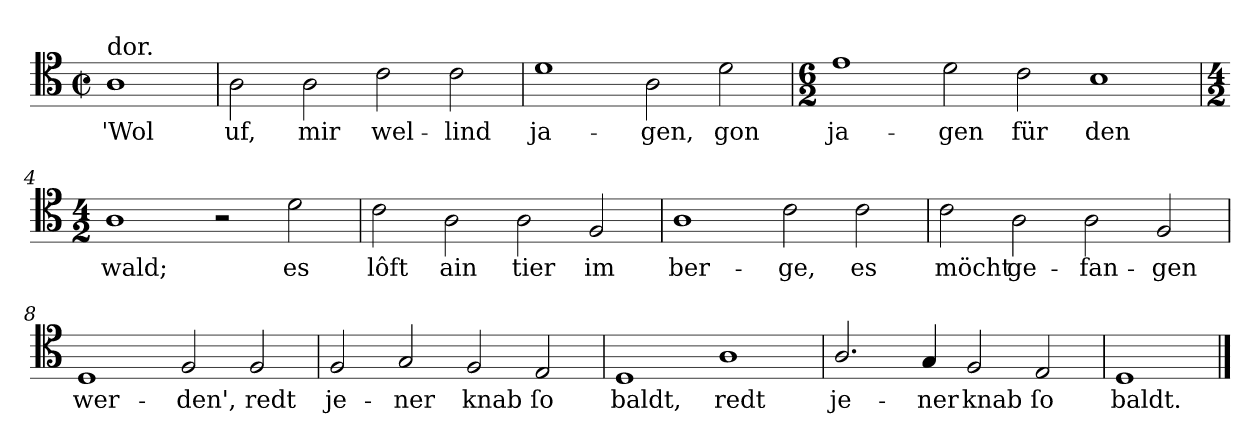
**kern	**text
*part1	*part1
*staff1	*staff1
*clefC4	*
*k[]	*
*D:dor	*
*M4/2	*
*met(c|)	*
=	=
!LO:TX:a:t=dor.	!
1A	'Wol
=1	=1
2A	uf,
2A	mir
2c	wel-
2c	-lind
=2	=2
1d	ja-
2A	-gen,
2d	gon
=3	=3
*M6/2	*
1e	ja-
2d	-gen
2c	für
1B	den
=4	=4
*M4/2	*
1A	wald;
2r	.
2d	es
=5	=5
2c	lôft
2A	ain
2A	tier
2F	im
=6	=6
1A	ber-
2c	-ge,
2c	es
=7	=7
2c	möcht
2A	ge-
2A	-fan-
2F	-gen
=8	=8
1D	wer-
2F	-den',
2F	-redt
=9	=9
2F	je-
2G	-ner
2F	knab
2E	ſo
=10	=10
1D	baldt,
1A	redt
=11	=11
2.A/	je-
4G	-ner
2F	knab
2E	ſo
=12	=12
1D/	baldt.
==	==
*-	*-
